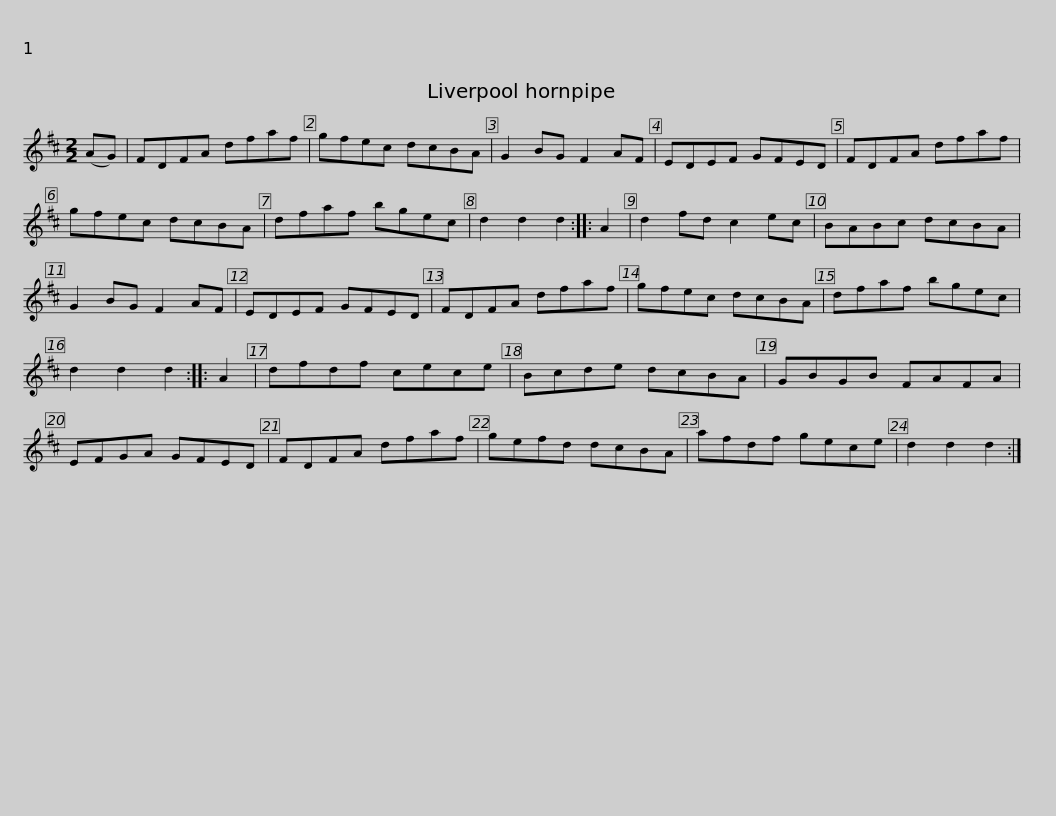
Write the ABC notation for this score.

X:1
L:1/8
M:2/2
I:linebreak $
K:D
V:1 treble
V:1
 (AG) | FDFA dfaf | gfec dcBA | G2 BG F2 AF | EDEF GFED | %5
 FDFA dfaf |$ gfec dcBA | dfaf bgec | d2 d2 d2 :: A2 | %10
 d2 fd c2 ec | BABc dcBA | G2 BG F2 AF |$ EDEF GFED | FDFA dfaf | %15
 gfec dcBA | dfaf bgec | d2 d2 d2 :: A2 |$ dfdf cece | %20
 Bcde dcBA | GBGB FAFA | EFGA GFED | FDFA dfaf |$ gefd dcBA | %25
 afdf gece | d2 d2 d2 :| %27
